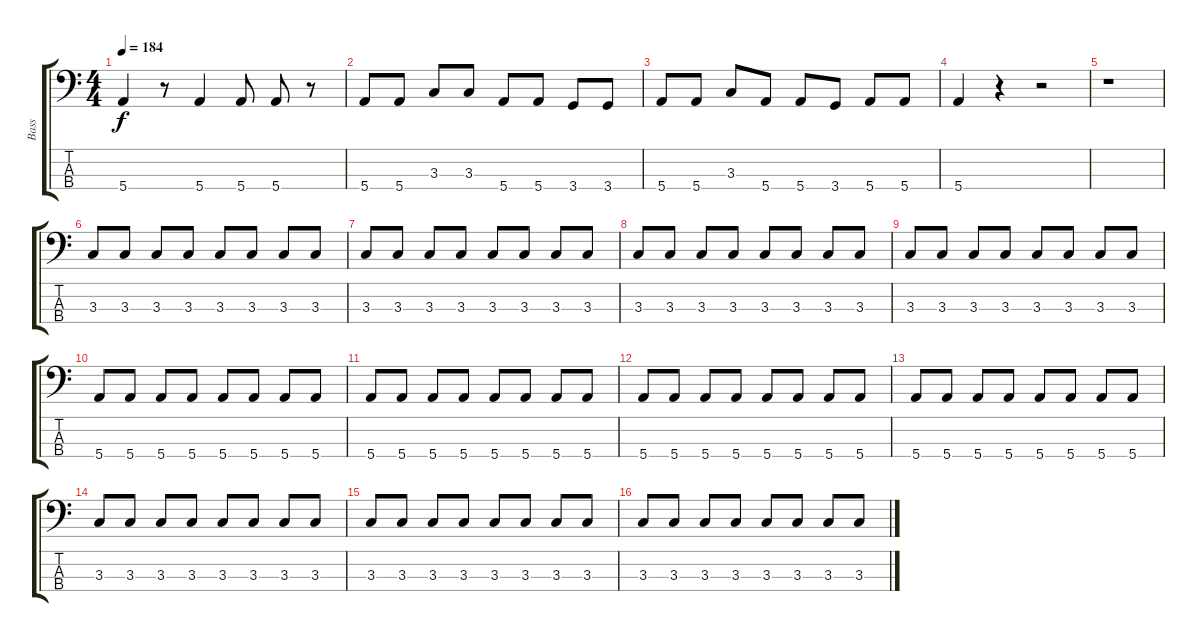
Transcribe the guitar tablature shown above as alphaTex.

\track ("Bass" "Bass") {instrument electricbassfinger}
\staff {score tabs}
\tuning (G2 D2 A1 E1) {hide}
\ts (4 4)
\tempo 184
\clef f4
\ks c
5.4.4{dy f} r.8 5.4.4 5.4.8 5.4.8 r.8 |
5.4.8 5.4.8 3.3.8 3.3.8 5.4.8 5.4.8 3.4.8 3.4.8 |
5.4.8 5.4.8 3.3.8 5.4.8 5.4.8 3.4.8 5.4.8 5.4.8 |
5.4.4 r.4 r.2 |
r.1 |
3.3.8 3.3.8 3.3.8 3.3.8 3.3.8 3.3.8 3.3.8 3.3.8 |
3.3.8 3.3.8 3.3.8 3.3.8 3.3.8 3.3.8 3.3.8 3.3.8 |
3.3.8 3.3.8 3.3.8 3.3.8 3.3.8 3.3.8 3.3.8 3.3.8 |
3.3.8 3.3.8 3.3.8 3.3.8 3.3.8 3.3.8 3.3.8 3.3.8 |
5.4.8 5.4.8 5.4.8 5.4.8 5.4.8 5.4.8 5.4.8 5.4.8 |
5.4.8 5.4.8 5.4.8 5.4.8 5.4.8 5.4.8 5.4.8 5.4.8 |
5.4.8 5.4.8 5.4.8 5.4.8 5.4.8 5.4.8 5.4.8 5.4.8 |
5.4.8 5.4.8 5.4.8 5.4.8 5.4.8 5.4.8 5.4.8 5.4.8 |
3.3.8 3.3.8 3.3.8 3.3.8 3.3.8 3.3.8 3.3.8 3.3.8 |
3.3.8 3.3.8 3.3.8 3.3.8 3.3.8 3.3.8 3.3.8 3.3.8 |
3.3.8 3.3.8 3.3.8 3.3.8 3.3.8 3.3.8 3.3.8 3.3.8
